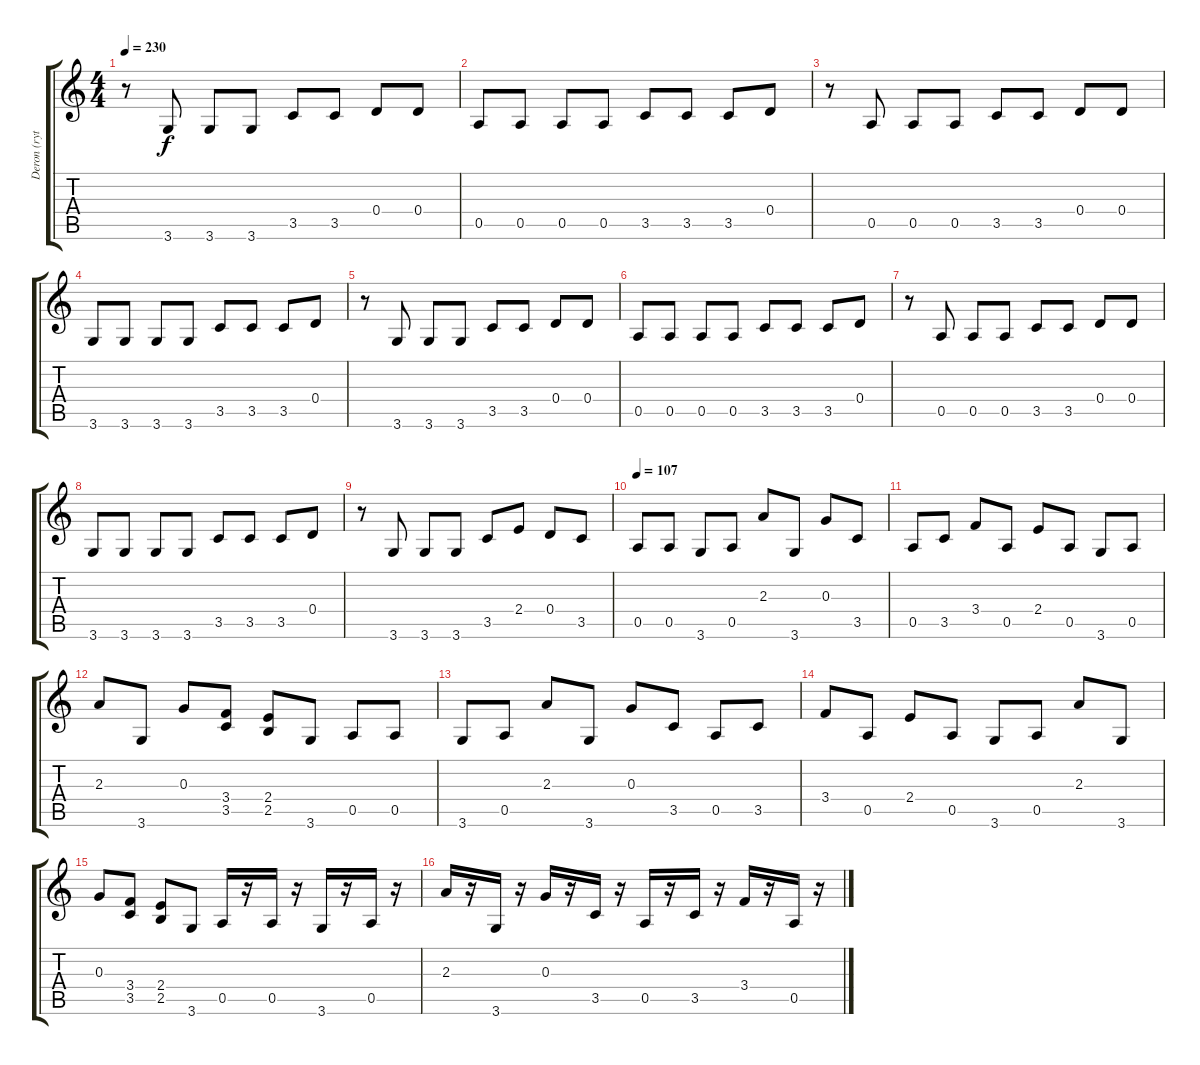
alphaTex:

\track ("Deron (rythm guitar)" "Deron (ryt") {instrument distortionguitar}
\staff {score tabs}
\tuning (E4 B3 G3 D3 A2 E2) {hide}
\ts (4 4)
\tempo 230
\clef g2
\ks c
r.8{dy f} 3.6.8 3.6.8 3.6.8 3.5.8 3.5.8 0.4.8 0.4.8 |
0.5.8 0.5.8 0.5.8 0.5.8 3.5.8 3.5.8 3.5.8 0.4.8 |
r.8 0.5.8 0.5.8 0.5.8 3.5.8 3.5.8 0.4.8 0.4.8 |
3.6.8 3.6.8 3.6.8 3.6.8 3.5.8 3.5.8 3.5.8 0.4.8 |
r.8 3.6.8 3.6.8 3.6.8 3.5.8 3.5.8 0.4.8 0.4.8 |
0.5.8 0.5.8 0.5.8 0.5.8 3.5.8 3.5.8 3.5.8 0.4.8 |
r.8 0.5.8 0.5.8 0.5.8 3.5.8 3.5.8 0.4.8 0.4.8 |
3.6.8 3.6.8 3.6.8 3.6.8 3.5.8 3.5.8 3.5.8 0.4.8 |
r.8 3.6.8 3.6.8 3.6.8 3.5.8 2.4.8 0.4.8 3.5.8 |
\tempo 107
0.5.8{instrument distortionguitar} 0.5.8 3.6.8 0.5.8 2.3.8 3.6.8 0.3.8 3.5.8 |
0.5.8 3.5.8 3.4.8 0.5.8 2.4.8 0.5.8 3.6.8 0.5.8 |
2.3.8 3.6.8 0.3.8 (3.4 3.5).8 (2.4 2.5).8 3.6.8 0.5.8 0.5.8 |
3.6.8 0.5.8 2.3.8 3.6.8 0.3.8 3.5.8 0.5.8 3.5.8 |
3.4.8 0.5.8 2.4.8 0.5.8 3.6.8 0.5.8 2.3.8 3.6.8 |
0.3.8 (3.4 3.5).8 (2.4 2.5).8 3.6.8 0.5.16{instrument electricguitarclean} r.16 0.5.16 r.16 3.6.16 r.16 0.5.16 r.16 |
2.3.16 r.16 3.6.16 r.16 0.3.16 r.16 3.5.16 r.16 0.5.16 r.16 3.5.16 r.16 3.4.16 r.16 0.5.16 r.16
